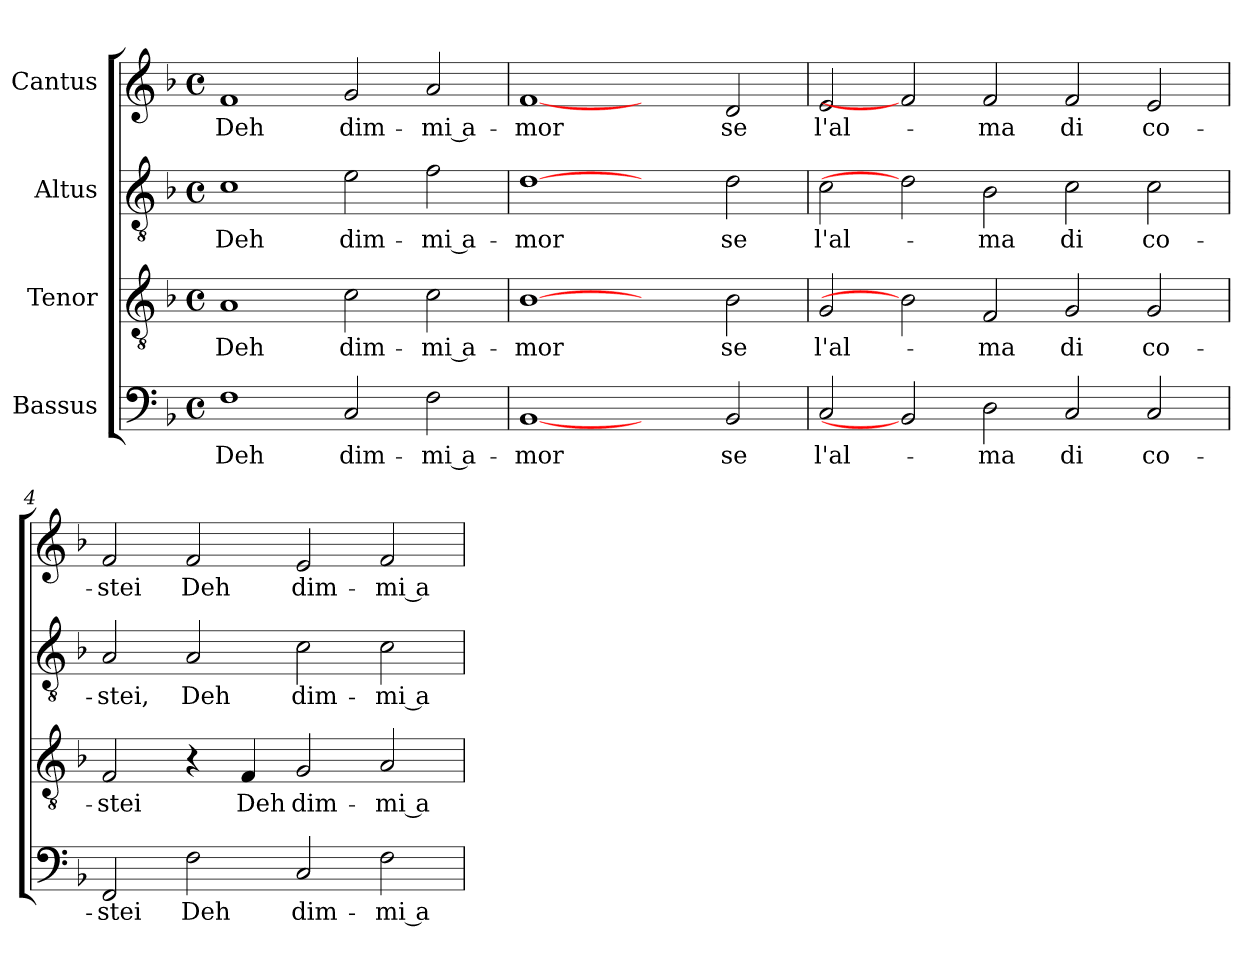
**kern	**text	**kern	**text	**kern	**text	**kern	**text
*part4	*part4	*part3	*part3	*part2	*part2	*part1	*part1
*staff4	*staff4	*staff3	*staff3	*staff2	*staff2	*staff1	*staff1
*I"Bassus	*	*I"Tenor	*	*I"Altus	*	*I"Cantus	*
!!LO:PB:g=z
*stria5	*	*stria5	*	*stria5	*	*stria5	*
*clefF4	*	*clefGv2	*	*clefGv2	*	*clefG2	*
*k[b-]	*	*k[b-]	*	*k[b-]	*	*k[b-]	*
*F:	*	*F:	*	*F:	*	*F:	*
*M4/4	*	*M4/4	*	*M4/4	*	*M4/4	*
*met(c)	*	*met(c)	*	*met(c)	*	*met(c)	*
=1	=1	=1	=1	=1	=1	=1	=1
!	!LO:LY:b:cj	!	!LO:LY:b:cj	!	!LO:LY:b:cj	!	!LO:LY:b:cj
1F	-Deh	1A	Deh	1c	-Deh	1f	Deh
!	!LO:LY:b:cj	!	!LO:LY:b:cj	!	!LO:LY:b:cj	!	!LO:LY:b:cj
2C/	dim-	2c\	dim-	2e\	dim-	2g/	dim-
!	!LO:LY:b:rj	!	!LO:LY:b:rj	!	!LO:LY:b:rj	!	!LO:LY:b:rj
2F\	-mi a-	2c\	-mi a-	2f\	-mi a-	2a/	-mi a-
=2	=2	=2	=2	=2	=2	=2	=2
!	!LO:LY:b:cj	!	!LO:LY:b:cj	!	!LO:LY:b:cj	!	!LO:LY:b:cj
[1BB-	-mor	[1B-	-mor	[1d	-mor	[1f	-mor
2ryy	.	2ryy	.	2ryy	.	2ryy	.
!	!LO:LY:b:cj	!	!LO:LY:b:cj	!	!LO:LY:b:cj	!	!LO:LY:b:cj
2BB-/	se	2B-\	se	2d\	se	2d/	se
=3	=3	=3	=3	=3	=3	=3	=3
!	!LO:LY:b:cj	!	!LO:LY:b:cj	!	!LO:LY:b:cj	!	!LO:LY:b:cj
2C/	l'al-	2G/	l'al-	2c\	l'al-	2e/	l'al-
2BB-]	.	2B-]	.	2d]	.	2f]	.
!	!LO:LY:b:cj	!	!LO:LY:b:cj	!	!LO:LY:b:cj	!	!LO:LY:b:cj
2D\	-ma	2F/	-ma	2B-\	-ma	2f/	-ma
!	!LO:LY:b:cj	!	!LO:LY:b:cj	!	!LO:LY:b:cj	!	!LO:LY:b:cj
2C/	di	2G/	di	2c\	di	2f/	di
!	!LO:LY:b:cj	!	!LO:LY:b:cj	!	!LO:LY:b:cj	!	!LO:LY:b:cj
2C/	co-	2G/	co-	2c\	co-	2e/	co-
=4	=4	=4	=4	=4	=4	=4	=4
!	!LO:LY:b:cj	!	!LO:LY:b:cj	!	!LO:LY:b:cj	!	!LO:LY:b:cj
2FF/	-stei	2F/	-stei	2A/	-stei,	2f/	-stei
!	!LO:LY:b:cj	!	!	!	!LO:LY:b:cj	!	!LO:LY:b:cj
2F\	Deh	4r	.	2A/	Deh	2f/	Deh
!	!	!	!LO:LY:b:cj	!	!	!	!
.	.	4F/	Deh	.	.	.	.
!	!LO:LY:b:cj	!	!LO:LY:b:cj	!	!LO:LY:b:cj	!	!LO:LY:b:cj
2C/	dim-	2G/	dim-	2c\	dim-	2e/	dim-
!	!LO:LY:b:rj	!	!LO:LY:b:rj	!	!LO:LY:b:rj	!	!LO:LY:b:rj
2F\	-mi a-	2A/	-mi a-	2c\	-mi a-	2f/	-mi a-
=	=	=	=	=	=	=	=
*-	*-	*-	*-	*-	*-	*-	*-
